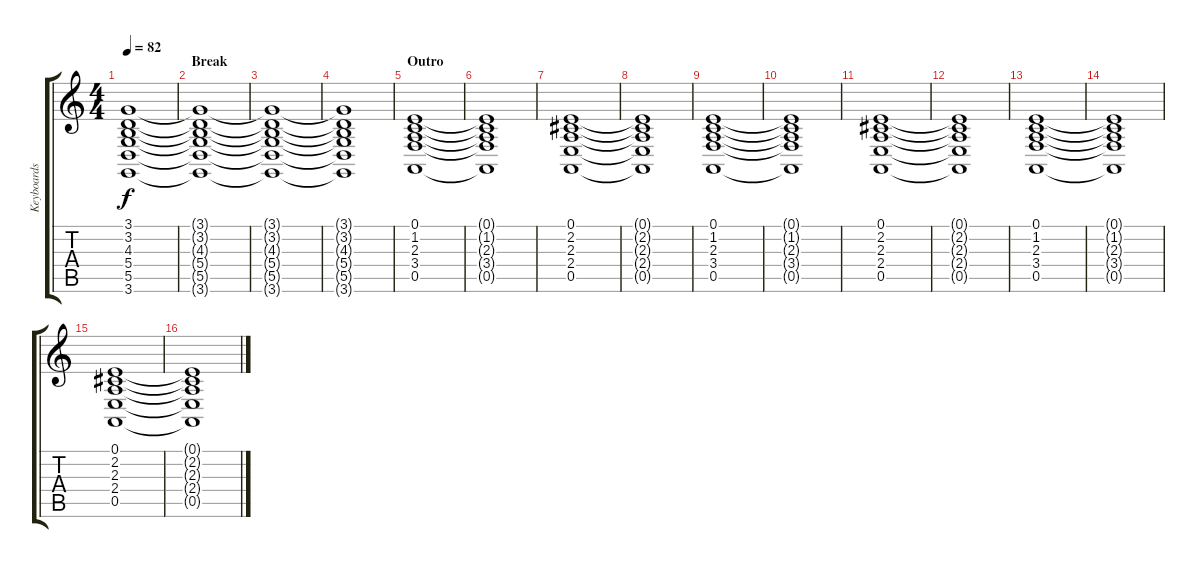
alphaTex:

\track ("Keyboards" "Keyboards") {instrument synthstrings2}
\staff {score tabs}
\tuning (E4 B3 G3 D3 A2 E2) {hide}
\ts (4 4)
\tempo 82
\clef g2
\ks c
(3.1 3.2 4.3 5.4 5.5 3.6).1{dy f} |
\section ("" "Break")
(3.1{t} 3.2{t} 4.3{t} 5.4{t} 5.5{t} 3.6{t}).1 |
(3.1{t} 3.2{t} 4.3{t} 5.4{t} 5.5{t} 3.6{t}).1 |
(3.1{t} 3.2{t} 4.3{t} 5.4{t} 5.5{t} 3.6{t}).1 |
\section ("" "Outro")
(0.1 1.2 2.3 3.4 0.5).1 |
(0.1{t} 1.2{t} 2.3{t} 3.4{t} 0.5{t}).1 |
(0.1 2.2 2.3 2.4 0.5).1 |
(0.1{t} 2.2{t} 2.3{t} 2.4{t} 0.5{t}).1 |
(0.1 1.2 2.3 3.4 0.5).1 |
(0.1{t} 1.2{t} 2.3{t} 3.4{t} 0.5{t}).1 |
(0.1 2.2 2.3 2.4 0.5).1 |
(0.1{t} 2.2{t} 2.3{t} 2.4{t} 0.5{t}).1 |
(0.1 1.2 2.3 3.4 0.5).1 |
(0.1{t} 1.2{t} 2.3{t} 3.4{t} 0.5{t}).1 |
(0.1 2.2 2.3 2.4 0.5).1 |
(0.1{t} 2.2{t} 2.3{t} 2.4{t} 0.5{t}).1
